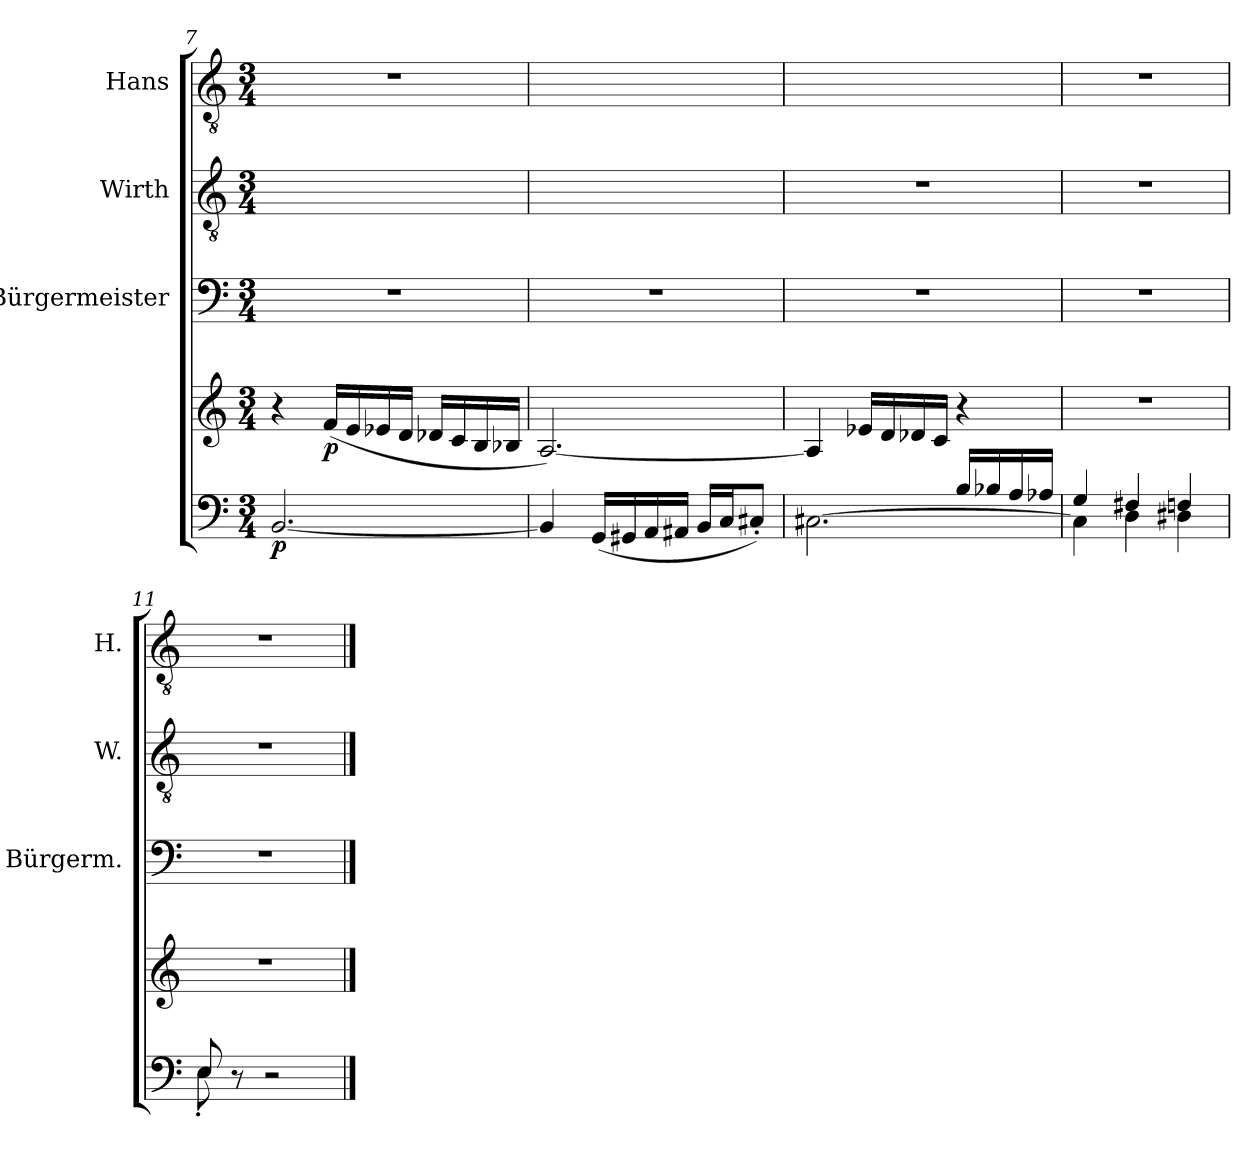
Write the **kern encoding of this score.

**kern	**kern	**dynam	**kern	**kern	**kern
*part4	*part4	*part4	*part3	*part2	*part1
*staff5	*staff4	*staff4/5	*staff3	*staff2	*staff1
*	*	*	*I"Bürgermeister	*I"Wirth	*I"Hans
*	*	*	*I'Bürgerm.	*I'W.	*I'H.
*clefF4	*clefG2	*	*clefF4	*clefGv2	*clefGv2
*k[]	*k[]	*	*k[]	*k[]	*k[]
*M3/4	*M3/4	*	*M3/4	*M3/4	*M3/4
=7	=7	=7	=7	=7	=7
!	!	!LO:DY:b=2	!	!	!
[2.BB/	4r	p	2.r	2.ryy	2.r
!	!	!LO:DY:b	!	!	!
.	(<16f/LL	p	.	.	.
.	16e/	.	.	.	.
.	16e-X/	.	.	.	.
.	16d/JJ	.	.	.	.
.	16d-X/LL	.	.	.	.
.	16c/	.	.	.	.
.	16B/	.	.	.	.
.	16B-X/JJ	.	.	.	.
!!LO:PB:g=z
=8	=8	=8	=8	=8	=8
4BB/]	[2.A/)	.	2.r	2.ryy	2.ryy
(<16GG/LL	.	.	.	.	.
16GG#X/	.	.	.	.	.
16AA/	.	.	.	.	.
16AA#X/JJ	.	.	.	.	.
16BB/LL	.	.	.	.	.
16C/J	.	.	.	.	.
8C#X'/J)	.	.	.	.	.
=9	=9	=9	=9	=9	=9
*^	*	*	*	*	*
[2.C#X\	2ryy	4A/]	.	2.r	2.r	2.ryy
.	.	(>16e-X/LL	.	.	.	.
.	.	16d/	.	.	.	.
.	.	16d-X/	.	.	.	.
.	.	16c/JJ	.	.	.	.
.	16B/LL	4r	.	.	.	.
.	16B-X/	.	.	.	.	.
.	16A/	.	.	.	.	.
.	16A-X/JJ	.	.	.	.	.
=10	=10	=10	=10	=10	=10	=10
4C#\]	4G/	2.r	.	2.r	2.r	2.r
4D\	4F#X/	.	.	.	.	.
4D#X\	4Fn/	.	.	.	.	.
=11	=11	=11	=11	=11	=11	=11
8E/)	8E'\	2.r	.	2.r	2.r	2.r
8r	8ryy	.	.	.	.	.
2r	2ryy	.	.	.	.	.
*v	*v	*	*	*	*	*
==	==	==	==	==	==
*-	*-	*-	*-	*-	*-
